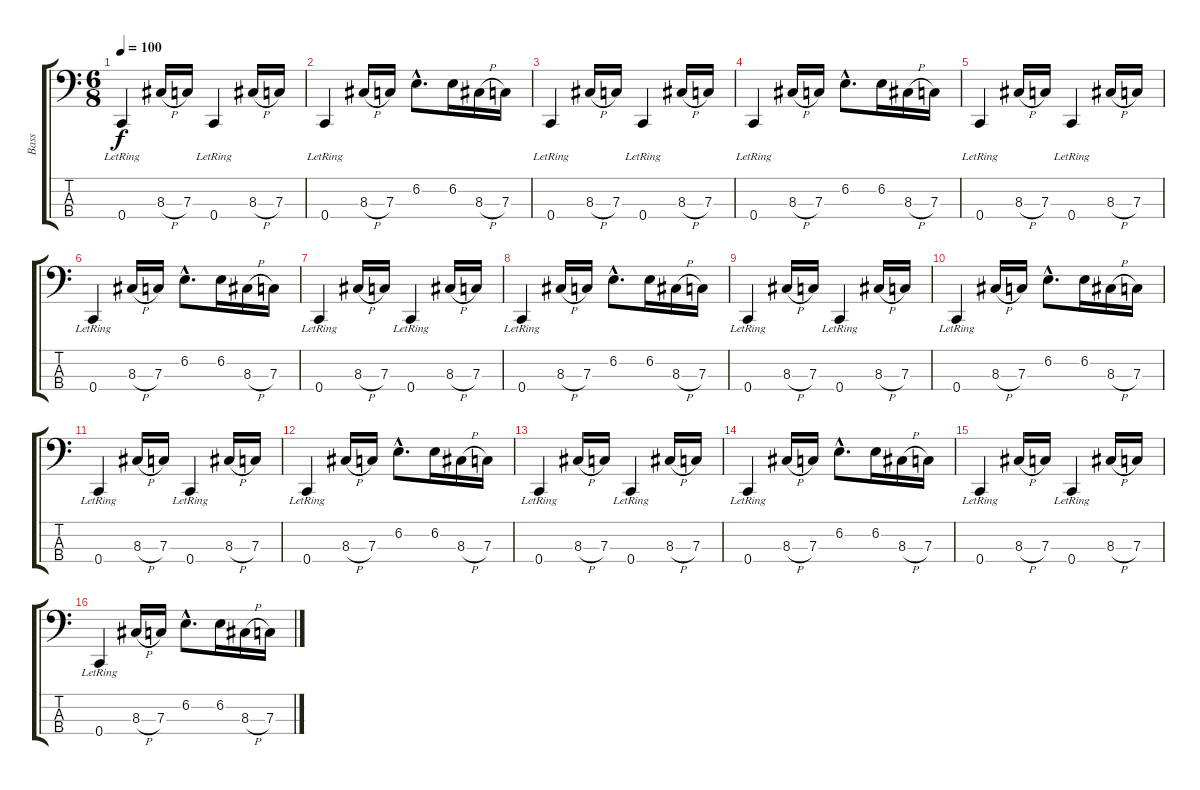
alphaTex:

\track ("Bass" "Bass") {instrument electricbasspick}
\staff {score tabs}
\tuning (Eb2 Bb1 F1 C1) {hide}
\ts (6 8)
\tempo 100
\clef f4
\ks c
0.4{lr}.4{dy f} 8.3{h}.16 7.3.16 0.4{lr}.4 8.3{h}.16 7.3.16 |
0.4{lr}.4 8.3{h}.16 7.3.16 6.2{hac}.8{d} 6.2.16 8.3{h}.16 7.3.16 |
0.4{lr}.4 8.3{h}.16 7.3.16 0.4{lr}.4 8.3{h}.16 7.3.16 |
0.4{lr}.4 8.3{h}.16 7.3.16 6.2{hac}.8{d} 6.2.16 8.3{h}.16 7.3.16 |
0.4{lr}.4 8.3{h}.16 7.3.16 0.4{lr}.4 8.3{h}.16 7.3.16 |
0.4{lr}.4 8.3{h}.16 7.3.16 6.2{hac}.8{d} 6.2.16 8.3{h}.16 7.3.16 |
0.4{lr}.4 8.3{h}.16 7.3.16 0.4{lr}.4 8.3{h}.16 7.3.16 |
0.4{lr}.4 8.3{h}.16 7.3.16 6.2{hac}.8{d} 6.2.16 8.3{h}.16 7.3.16 |
0.4{lr}.4 8.3{h}.16 7.3.16 0.4{lr}.4 8.3{h}.16 7.3.16 |
0.4{lr}.4 8.3{h}.16 7.3.16 6.2{hac}.8{d} 6.2.16 8.3{h}.16 7.3.16 |
0.4{lr}.4 8.3{h}.16 7.3.16 0.4{lr}.4 8.3{h}.16 7.3.16 |
0.4{lr}.4 8.3{h}.16 7.3.16 6.2{hac}.8{d} 6.2.16 8.3{h}.16 7.3.16 |
0.4{lr}.4 8.3{h}.16 7.3.16 0.4{lr}.4 8.3{h}.16 7.3.16 |
0.4{lr}.4 8.3{h}.16 7.3.16 6.2{hac}.8{d} 6.2.16 8.3{h}.16 7.3.16 |
0.4{lr}.4 8.3{h}.16 7.3.16 0.4{lr}.4 8.3{h}.16 7.3.16 |
0.4{lr}.4 8.3{h}.16 7.3.16 6.2{hac}.8{d} 6.2.16 8.3{h}.16 7.3.16
